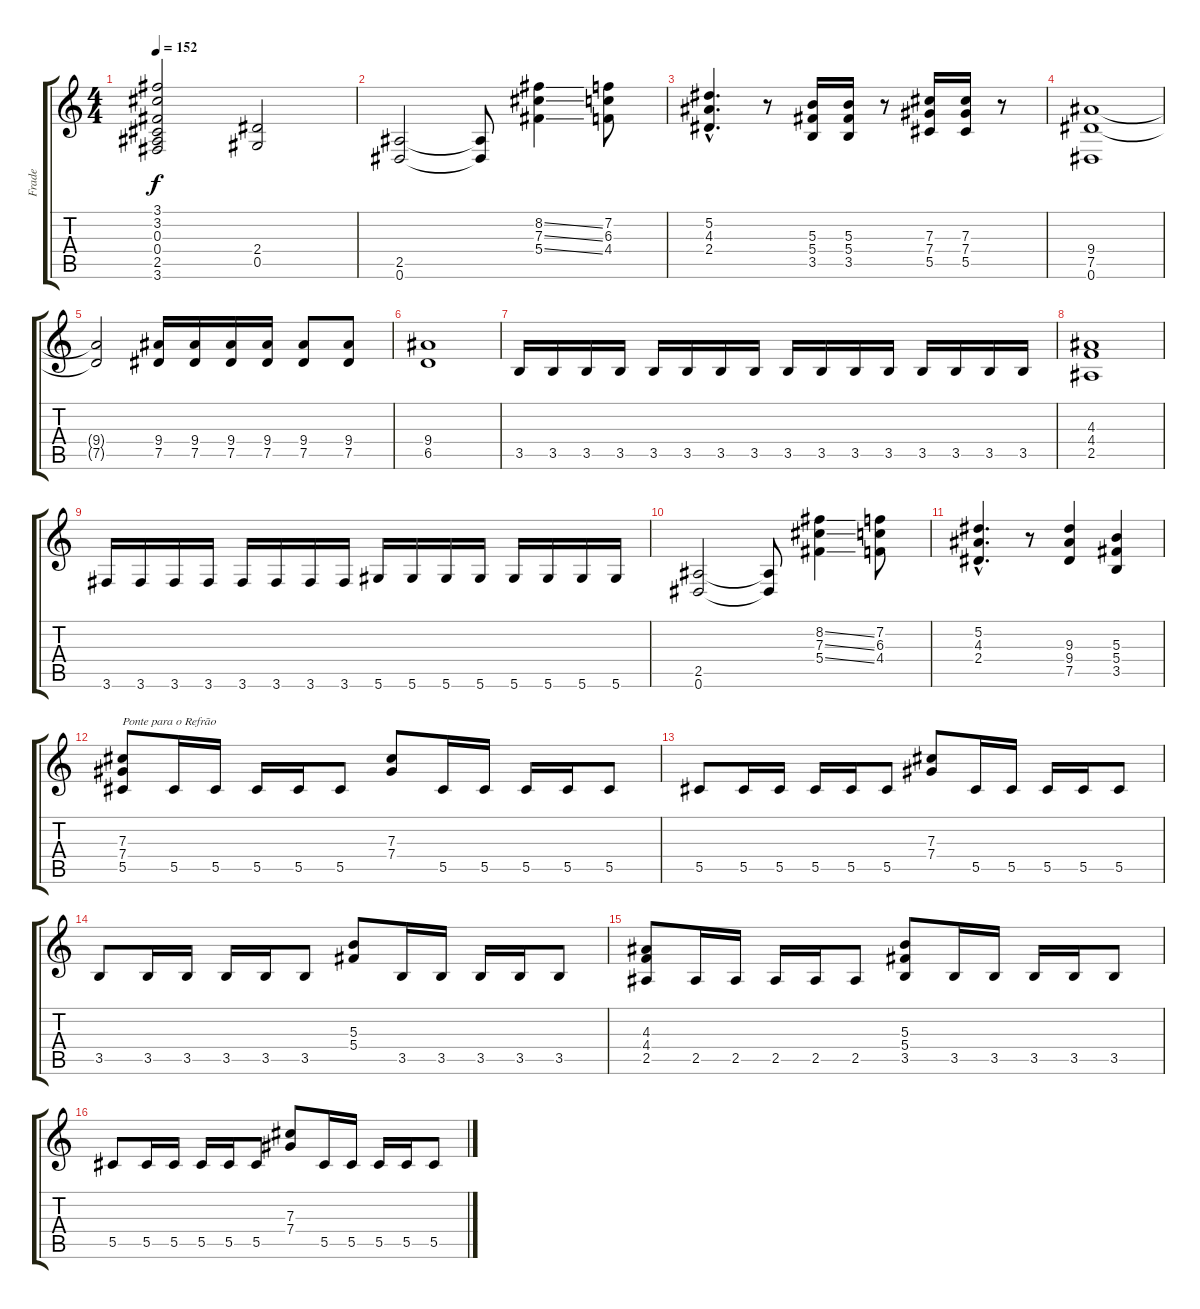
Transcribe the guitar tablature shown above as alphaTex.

\track ("Frade" "Frade") {instrument distortionguitar}
\staff {score tabs}
\tuning (Eb4 Bb3 Gb3 Db3 Ab2 Eb2) {hide}
\ts (4 4)
\tempo 152
\clef g2
\ks c
(3.1 3.2 0.3 0.4 2.5 3.6).2{dy f} (2.4 0.5).2 |
(2.5 0.6).2 (2.5{t} 0.6{t}).8 (8.2{ss} 7.3{ss} 5.4{ss}).4 (7.2 6.3 4.4).8 |
(5.2{hac} 4.3{hac} 2.4{hac}).4{d} r.8 (5.3 5.4 3.5).16 (5.3 5.4 3.5).16 r.8 (7.3 7.4 5.5).16 (7.3 7.4 5.5).16 r.8 |
(9.4 7.5 0.6).1 |
(9.4{t} 7.5{t}).2 (9.4 7.5).16 (9.4 7.5).16 (9.4 7.5).16 (9.4 7.5).16 (9.4 7.5).8 (9.4 7.5).8 |
(9.4 6.5).1 |
3.5.16 3.5.16 3.5.16 3.5.16 3.5.16 3.5.16 3.5.16 3.5.16 3.5.16 3.5.16 3.5.16 3.5.16 3.5.16 3.5.16 3.5.16 3.5.16 |
(4.3 4.4 2.5).1 |
3.6.16 3.6.16 3.6.16 3.6.16 3.6.16 3.6.16 3.6.16 3.6.16 5.6.16 5.6.16 5.6.16 5.6.16 5.6.16 5.6.16 5.6.16 5.6.16 |
(2.5 0.6).2 (2.5{t} 0.6{t}).8 (8.2{ss} 7.3{ss} 5.4{ss}).4 (7.2 6.3 4.4).8 |
(5.2{hac} 4.3{hac} 2.4{hac}).4{d} r.8 (9.3 9.4 7.5).4 (5.3 5.4 3.5).4 |
(7.3 7.4 5.5).8{txt "Ponte para o Refrão"} 5.5.16 5.5.16 5.5.16 5.5.16 5.5.8 (7.3 7.4).8 5.5.16 5.5.16 5.5.16 5.5.16 5.5.8 |
5.5.8 5.5.16 5.5.16 5.5.16 5.5.16 5.5.8 (7.3 7.4).8 5.5.16 5.5.16 5.5.16 5.5.16 5.5.8 |
3.5.8 3.5.16 3.5.16 3.5.16 3.5.16 3.5.8 (5.3 5.4).8 3.5.16 3.5.16 3.5.16 3.5.16 3.5.8 |
(4.3 4.4 2.5).8 2.5.16 2.5.16 2.5.16 2.5.16 2.5.8 (5.3 5.4 3.5).8 3.5.16 3.5.16 3.5.16 3.5.16 3.5.8 |
5.5.8 5.5.16 5.5.16 5.5.16 5.5.16 5.5.8 (7.3 7.4).8 5.5.16 5.5.16 5.5.16 5.5.16 5.5.8
